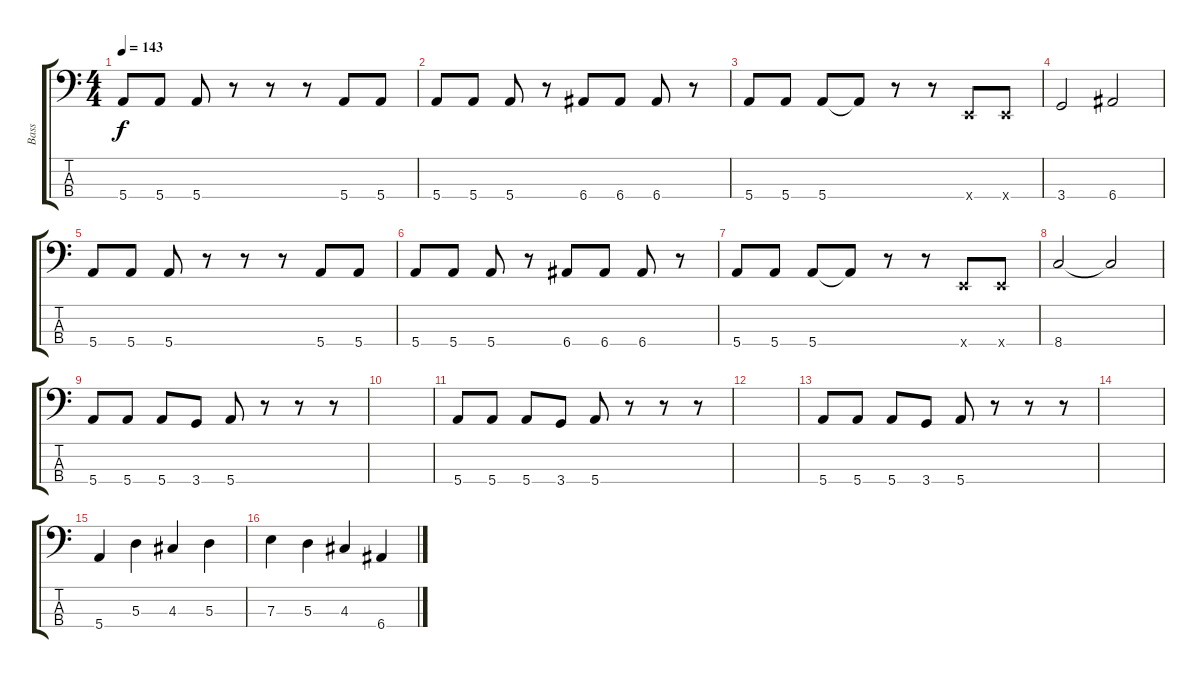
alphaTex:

\track ("Bass" "Bass") {instrument electricbassfinger}
\staff {score tabs}
\tuning (G2 D2 A1 E1) {hide}
\ts (4 4)
\tempo 143
\clef f4
\ks c
5.4.8{dy f} 5.4.8 5.4.8 r.8 r.8 r.8 5.4.8 5.4.8 |
5.4.8 5.4.8 5.4.8 r.8 6.4.8 6.4.8 6.4.8 r.8 |
5.4.8 5.4.8 5.4.8 5.4{t}.8 r.8 r.8 0.4{x}.8 0.4{x}.8 |
3.4.2 6.4.2 |
5.4.8 5.4.8 5.4.8 r.8 r.8 r.8 5.4.8 5.4.8 |
5.4.8 5.4.8 5.4.8 r.8 6.4.8 6.4.8 6.4.8 r.8 |
5.4.8 5.4.8 5.4.8 5.4{t}.8 r.8 r.8 0.4{x}.8 0.4{x}.8 |
8.4.2 8.4{t}.2 |
5.4.8 5.4.8 5.4.8 3.4.8 5.4.8 r.8 r.8 r.8 |
|
5.4.8 5.4.8 5.4.8 3.4.8 5.4.8 r.8 r.8 r.8 |
|
5.4.8 5.4.8 5.4.8 3.4.8 5.4.8 r.8 r.8 r.8 |
|
5.4.4 5.3.4 4.3.4 5.3.4 |
7.3.4 5.3.4 4.3.4 6.4.4
